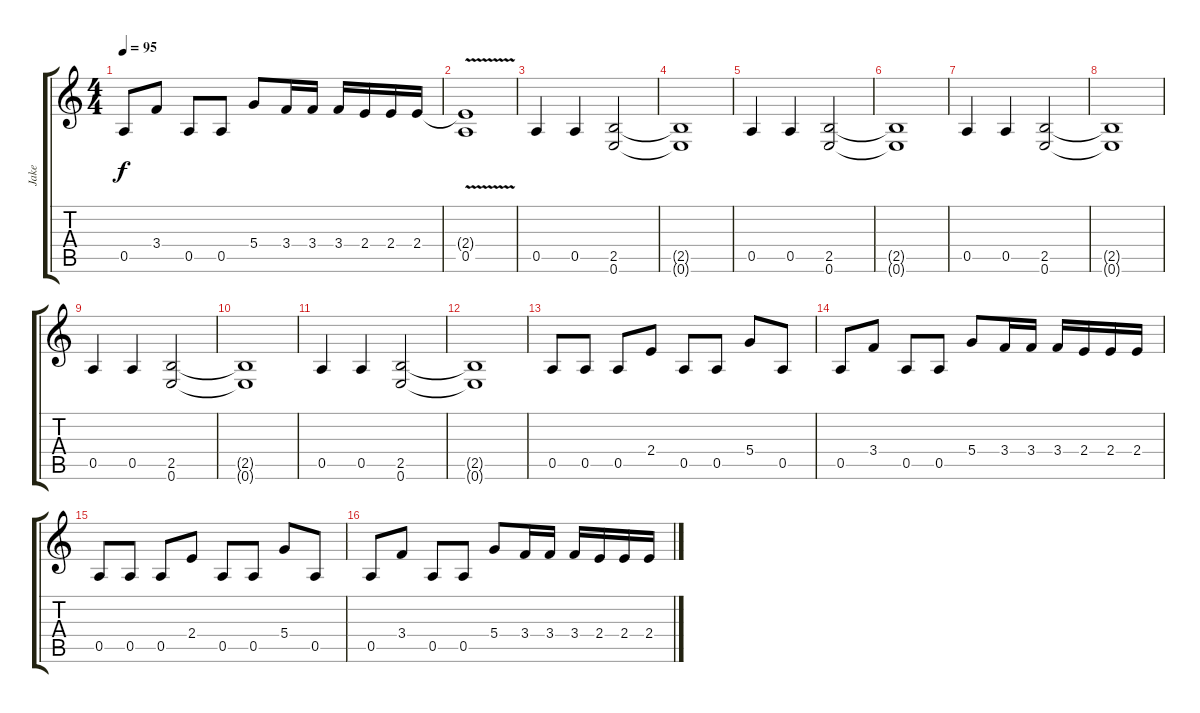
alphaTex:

\track ("Jake" "Jake") {instrument overdrivenguitar}
\staff {score tabs}
\tuning (E4 B3 G3 D3 A2 E2) {hide}
\ts (4 4)
\tempo 95
\clef g2
\ks c
0.5.8{dy f} 3.4.8 0.5.8 0.5.8 5.4.8 3.4.16 3.4.16 3.4.16 2.4.16 2.4.16 2.4.16 |
(2.4{t} 0.5{v}).1 |
0.5.4 0.5.4 (2.5 0.6).2 |
(2.5{t} 0.6{t}).1 |
0.5.4 0.5.4 (2.5 0.6).2 |
(2.5{t} 0.6{t}).1 |
0.5.4 0.5.4 (2.5 0.6).2 |
(2.5{t} 0.6{t}).1 |
0.5.4 0.5.4 (2.5 0.6).2 |
(2.5{t} 0.6{t}).1 |
0.5.4 0.5.4 (2.5 0.6).2 |
(2.5{t} 0.6{t}).1 |
0.5.8 0.5.8 0.5.8 2.4.8 0.5.8 0.5.8 5.4.8 0.5.8 |
0.5.8 3.4.8 0.5.8 0.5.8 5.4.8 3.4.16 3.4.16 3.4.16 2.4.16 2.4.16 2.4.16 |
0.5.8 0.5.8 0.5.8 2.4.8 0.5.8 0.5.8 5.4.8 0.5.8 |
0.5.8 3.4.8 0.5.8 0.5.8 5.4.8 3.4.16 3.4.16 3.4.16 2.4.16 2.4.16 2.4.16
